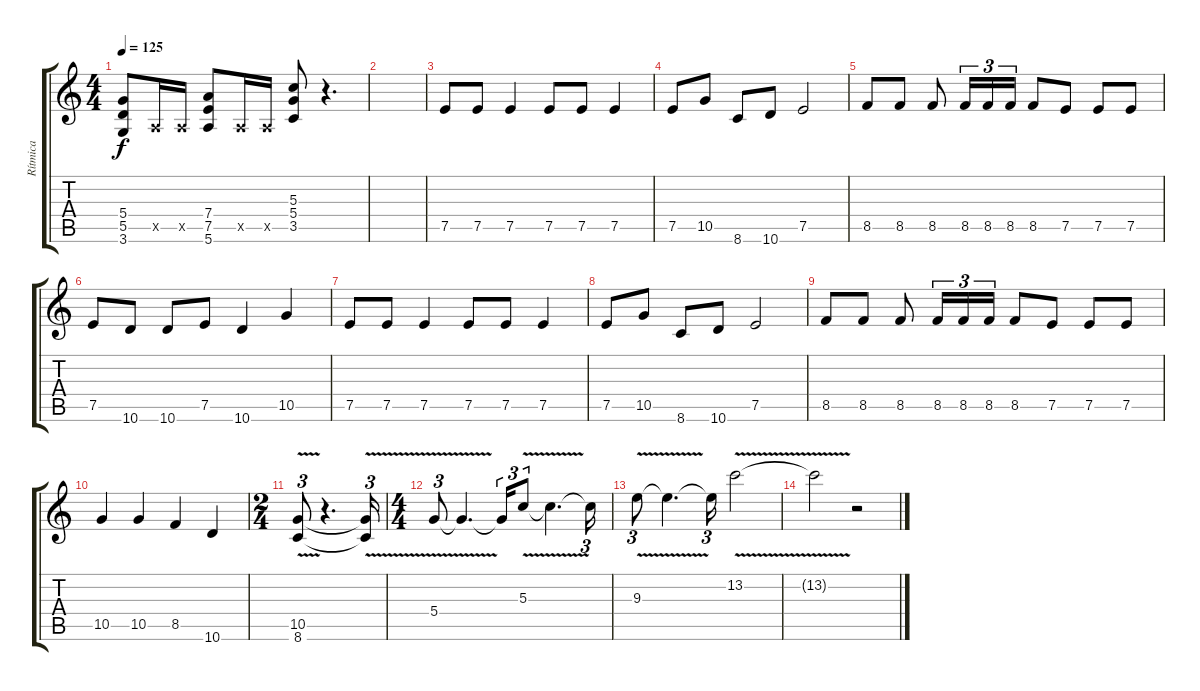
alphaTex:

\track ("Rítmica" "Rítmica") {instrument overdrivenguitar}
\staff {score tabs}
\tuning (E4 B3 G3 D3 A2 E2) {hide}
\ts (4 4)
\tempo 125
\clef g2
\ks c
(5.4 5.5 3.6).8{dy f} 0.5{x}.16 0.5{x}.16 (7.4 7.5 5.6).8 0.5{x}.16 0.5{x}.16 (5.3 5.4 3.5).8 r.4{d} |
|
7.5.8{volume 16} 7.5.8 7.5.4 7.5.8 7.5.8 7.5.4 |
7.5.8 10.5.8 8.6.8 10.6.8 7.5.2 |
8.5.8 8.5.8 8.5.8 8.5.16{tu (3 2)} 8.5.16{tu (3 2)} 8.5.16{tu (3 2)} 8.5.8 7.5.8 7.5.8 7.5.8 |
7.5.8 10.6.8 10.6.8 7.5.8 10.6.4 10.5.4 |
7.5.8 7.5.8 7.5.4 7.5.8 7.5.8 7.5.4 |
7.5.8 10.5.8 8.6.8 10.6.8 7.5.2 |
8.5.8 8.5.8 8.5.8 8.5.16{tu (3 2)} 8.5.16{tu (3 2)} 8.5.16{tu (3 2)} 8.5.8 7.5.8 7.5.8 7.5.8 |
10.5.4 10.5.4 8.5.4 10.6.4 |
\ts (2 4)
(10.5 8.6{v}).8{tu (3 2)} r.4{d} (10.5{t} 8.6{t}).16{tu (3 2)} |
\ts (4 4)
5.4{v}.8{tu (3 2)} 5.4{t}.4{d} 5.4{t}.16{tu (3 2)} 5.3{v}.8{tu (3 2)} 5.3{t}.4{d} 5.3{t}.16{tu (3 2)} |
9.3{v}.8{tu (3 2)} 9.3{t}.4{d} 9.3{t}.16{tu (3 2)} 13.2{v}.2 |
13.2{t}.2 r.2
